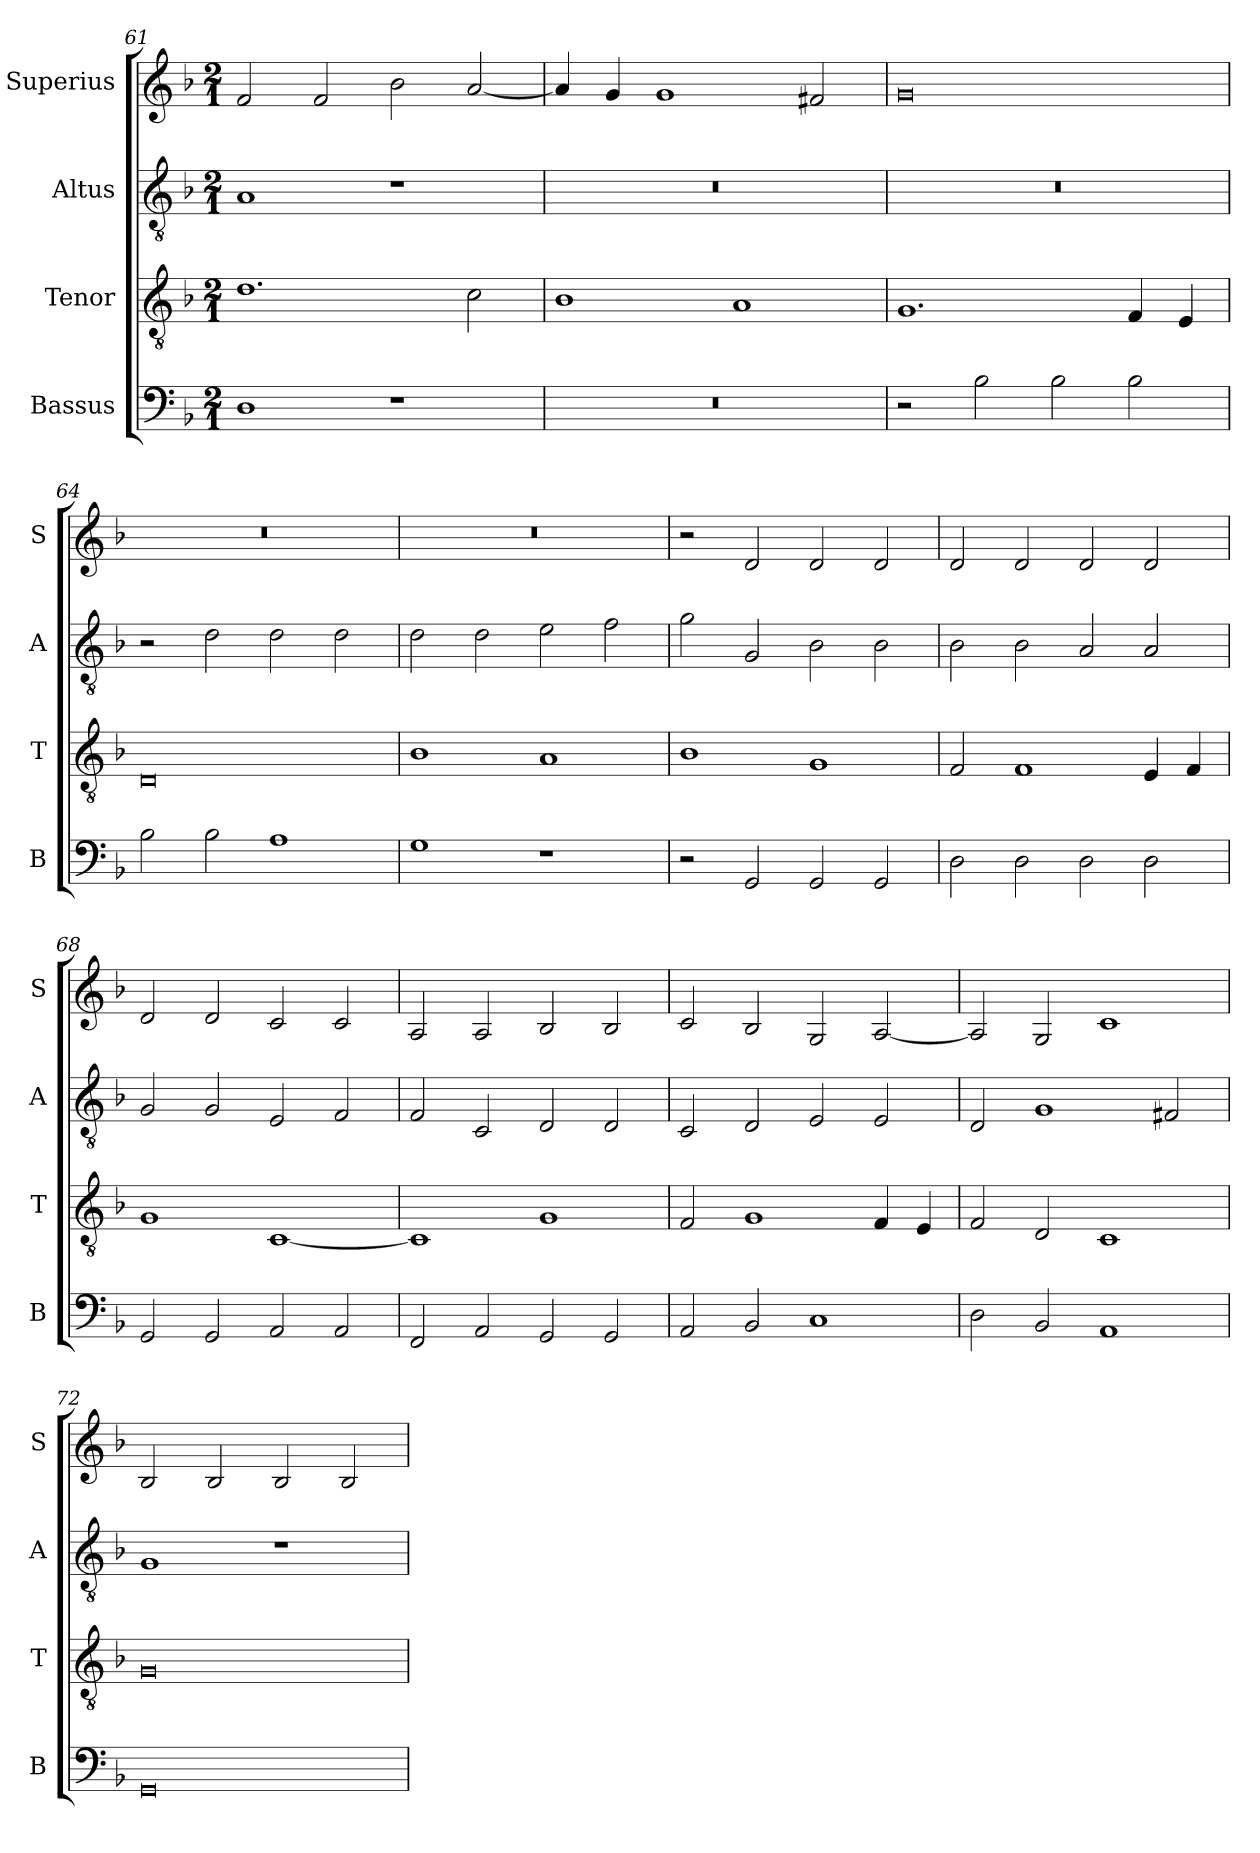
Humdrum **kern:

**kern	**kern	**kern	**kern
*part4	*part3	*part2	*part1
*staff4	*staff3	*staff2	*staff1
*I"Bassus	*I"Tenor	*I"Altus	*I"Superius
*I'B	*I'T	*I'A	*I'S
*clefF4	*clefGv2	*clefGv2	*clefG2
*k[b-]	*k[b-]	*k[b-]	*k[b-]
*M2/1	*M2/1	*M2/1	*M2/1
=61	=61	=61	=61
1D	1.d	1A	2f/
.	.	.	2f/
1r	.	1r	2b-\
.	2c\	.	[2a/
=62	=62	=62	=62
0r	1B-	0r	4a/]
.	.	.	4g/
.	.	.	1g
.	1A	.	.
.	.	.	2f#X/
=63	=63	=63	=63
2r	1.G	0r	0g
2B-\	.	.	.
2B-\	.	.	.
2B-\	4F/	.	.
.	4E/	.	.
=64	=64	=64	=64
2B-\	0D	2r	0r
2B-\	.	2d\	.
1A	.	2d\	.
.	.	2d\	.
=65	=65	=65	=65
1G	1B-	2d\	0r
.	.	2d\	.
1r	1A	2e\	.
.	.	2f\	.
=66	=66	=66	=66
2r	1B-	2g\	2r
2GG/	.	2G/	2d/
2GG/	1G	2B-\	2d/
2GG/	.	2B-\	2d/
=67	=67	=67	=67
2D\	2F/	2B-\	2d/
2D\	1F	2B-\	2d/
2D\	.	2A/	2d/
2D\	4E/	2A/	2d/
.	4F/	.	.
=68	=68	=68	=68
2GG/	1G	2G/	2d/
2GG/	.	2G/	2d/
2AA/	[1C	2E/	2c/
2AA/	.	2F/	2c/
=69	=69	=69	=69
2FF/	1C]	2F/	2A/
2AA/	.	2C/	2A/
2GG/	1G	2D/	2B-/
2GG/	.	2D/	2B-/
=70	=70	=70	=70
2AA/	2F/	2C/	2c/
2BB-/	1G	2D/	2B-/
1C	.	2E/	2G/
.	4F/	2E/	[2A/
.	4E/	.	.
=71	=71	=71	=71
2D\	2F/	2D/	2A/]
2BB-/	2D/	1G	2G/
1AA	1C	.	1c
.	.	2F#X/	.
=72	=72	=72	=72
0GG	0G	1G	2B-/
.	.	.	2B-/
.	.	1r	2B-/
.	.	.	2B-/
=	=	=	=
*-	*-	*-	*-
